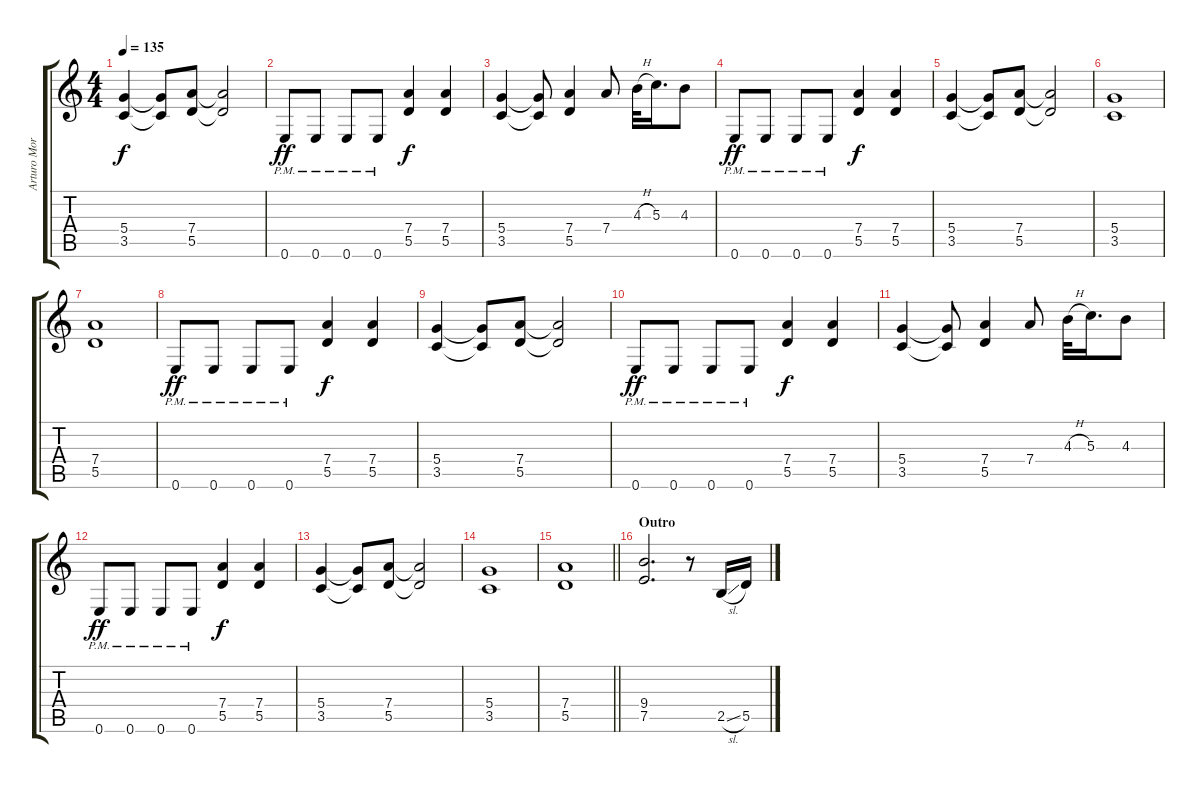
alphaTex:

\track ("Arturo Morras" "Arturo Mor") {instrument overdrivenguitar}
\staff {score tabs}
\tuning (E4 B3 G3 D3 A2 E2) {hide}
\ts (4 4)
\tempo 135
\clef g2
\ks c
(5.4 3.5).4{dy f} (5.4{t} 3.5{t}).8 (7.4 5.5).8 (7.4{t} 5.5{t}).2 |
0.6{pm}.8{dy ff} 0.6{pm}.8 0.6{pm}.8 0.6{pm}.8 (7.4 5.5).4{dy f} (7.4 5.5).4 |
(5.4 3.5).4 (5.4{t} 3.5{t}).8 (7.4 5.5).4 7.4.8 4.3{h}.32 5.3.16{d} 4.3.8 |
0.6{pm}.8{dy ff} 0.6{pm}.8 0.6{pm}.8 0.6{pm}.8 (7.4 5.5).4{dy f} (7.4 5.5).4 |
(5.4 3.5).4 (5.4{t} 3.5{t}).8 (7.4 5.5).8 (7.4{t} 5.5{t}).2 |
(5.4 3.5).1 |
(7.4 5.5).1 |
0.6{pm}.8{dy ff} 0.6{pm}.8 0.6{pm}.8 0.6{pm}.8 (7.4 5.5).4{dy f} (7.4 5.5).4 |
(5.4 3.5).4 (5.4{t} 3.5{t}).8 (7.4 5.5).8 (7.4{t} 5.5{t}).2 |
0.6{pm}.8{dy ff} 0.6{pm}.8 0.6{pm}.8 0.6{pm}.8 (7.4 5.5).4{dy f} (7.4 5.5).4 |
(5.4 3.5).4 (5.4{t} 3.5{t}).8 (7.4 5.5).4 7.4.8 4.3{h}.32 5.3.16{d} 4.3.8 |
0.6{pm}.8{dy ff} 0.6{pm}.8 0.6{pm}.8 0.6{pm}.8 (7.4 5.5).4{dy f} (7.4 5.5).4 |
(5.4 3.5).4 (5.4{t} 3.5{t}).8 (7.4 5.5).8 (7.4{t} 5.5{t}).2 |
(5.4 3.5).1 |
\barLineRight lightlight
(7.4 5.5).1 |
\section ("" "Outro")
(9.4 7.5).2{d} r.8 2.5{sl}.16 5.5.16
